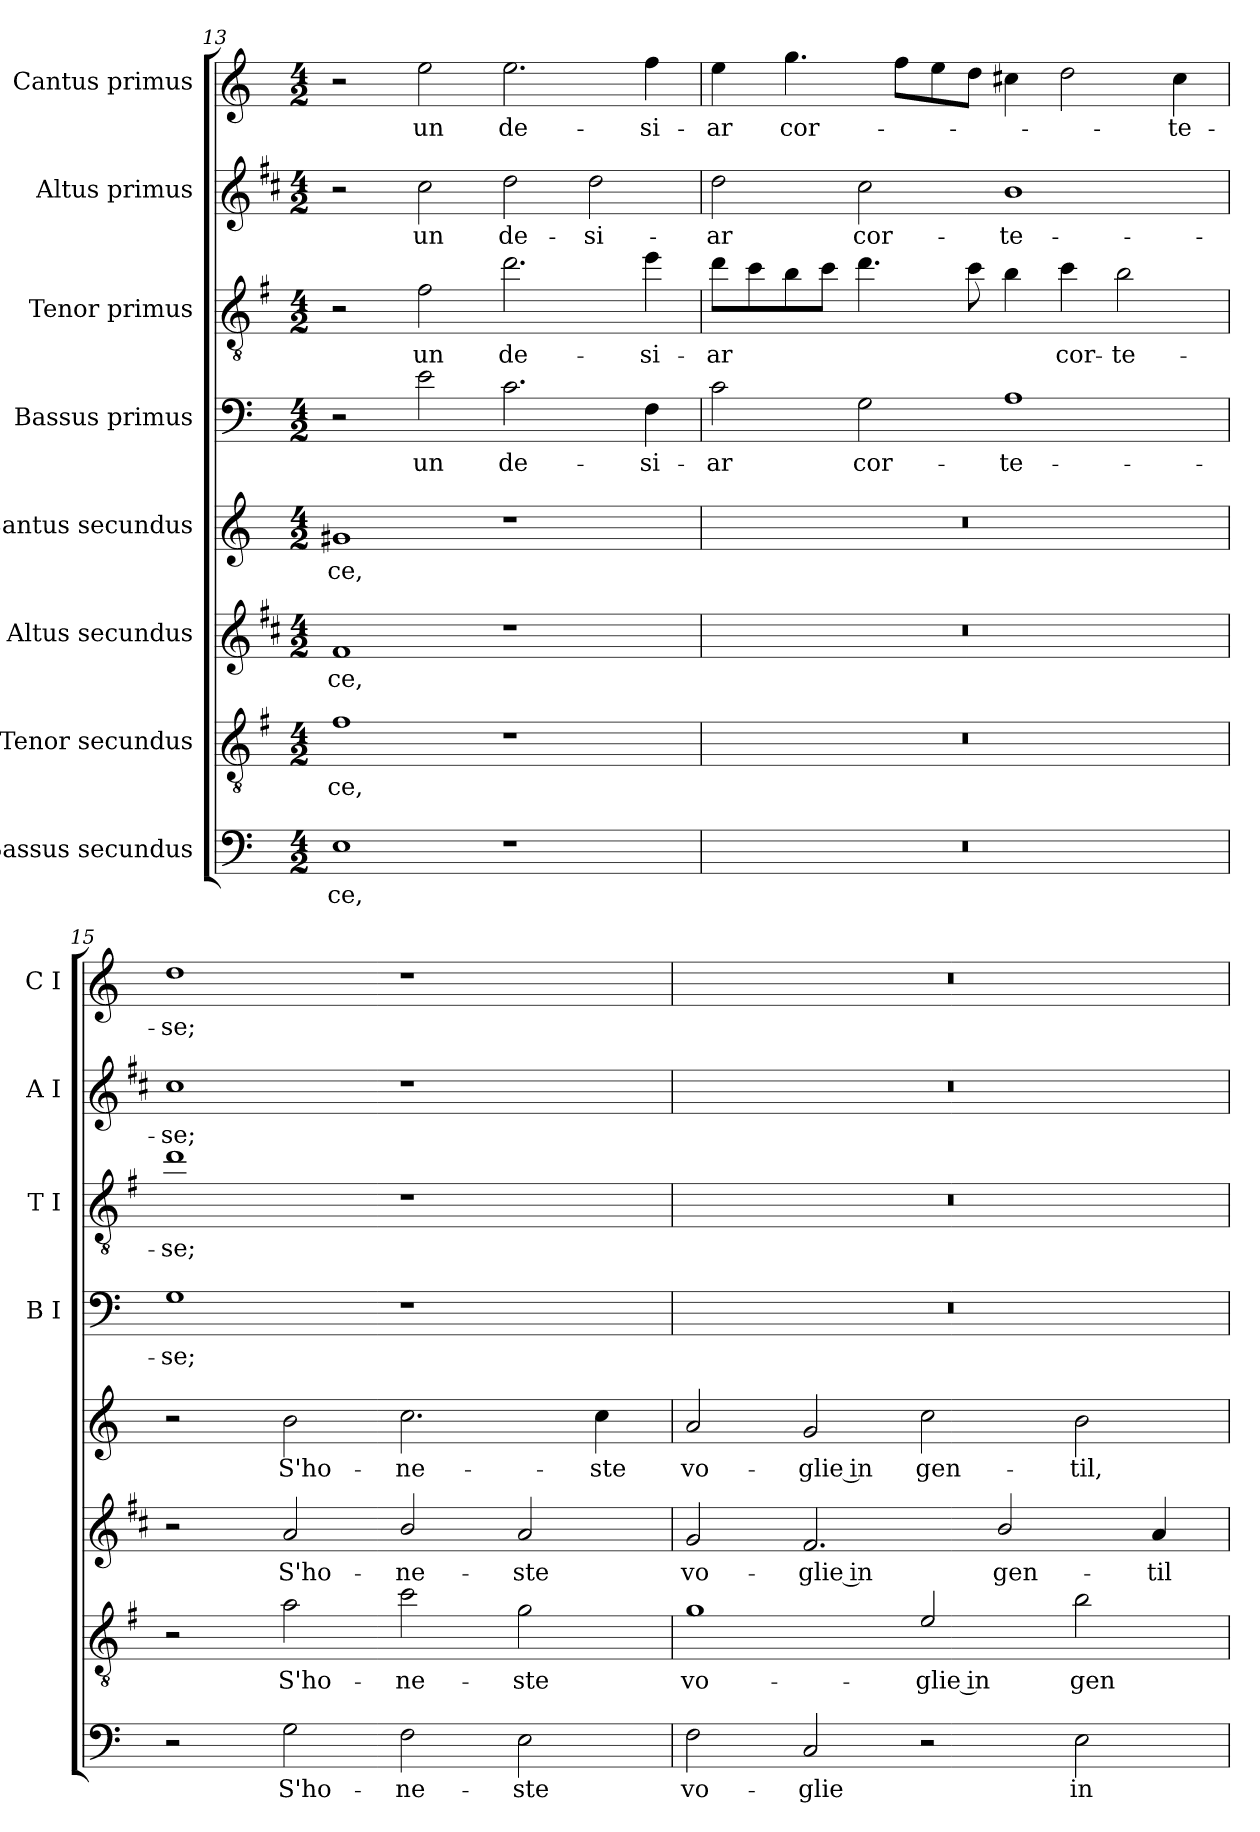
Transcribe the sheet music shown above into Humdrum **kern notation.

**kern	**text	**kern	**text	**kern	**text	**kern	**text	**kern	**text	**kern	**text	**kern	**text	**kern	**text
*part8	*part8	*part7	*part7	*part6	*part6	*part5	*part5	*part4	*part4	*part3	*part3	*part2	*part2	*part1	*part1
*staff8	*staff8	*staff7	*staff7	*staff6	*staff6	*staff5	*staff5	*staff4	*staff4	*staff3	*staff3	*staff2	*staff2	*staff1	*staff1
*I"Bassus secundus	*	*I"Tenor secundus	*	*I"Altus secundus	*	*I"Cantus secundus	*	*I"Bassus primus	*	*I"Tenor primus	*	*I"Altus primus	*	*I"Cantus primus	*
*	*	*	*	*	*	*	*	*I'B I	*	*I'T I	*	*I'A I	*	*I'C I	*
*clefF4	*	*clefGv2	*	*clefG2	*	*clefG2	*	*clefF4	*	*clefGv2	*	*clefG2	*	*clefG2	*
*	*	*ITrd4c7	*	*ITrd1c2	*	*	*	*	*	*ITrd4c7	*	*ITrd1c2	*	*	*
*k[]	*	*k[]	*	*k[]	*	*k[]	*	*k[]	*	*k[]	*	*k[]	*	*k[]	*
*C:	*	*C:	*	*C:	*	*C:	*	*C:	*	*C:	*	*C:	*	*C:	*
*M4/2	*	*M4/2	*	*M4/2	*	*M4/2	*	*M4/2	*	*M4/2	*	*M4/2	*	*M4/2	*
=13	=13	=13	=13	=13	=13	=13	=13	=13	=13	=13	=13	=13	=13	=13	=13
!	!LO:LY:b	!	!LO:LY:b	!	!LO:LY:b	!	!LO:LY:b	!	!	!	!	!	!	!	!
1E	-ce,	1B	-ce,	1e	-ce,	1g#X	-ce,	2r	.	2r	.	2r	.	2r	.
!	!	!	!	!	!	!	!	!	!LO:LY:b	!	!LO:LY:b	!	!LO:LY:b	!	!LO:LY:b
.	.	.	.	.	.	.	.	2e\	un	2B\	un	2b\	un	2ee\	un
!	!	!	!	!	!	!	!	!	!LO:LY:b	!	!LO:LY:b	!	!LO:LY:b	!	!LO:LY:b
1r	.	1r	.	1r	.	1r	.	2.c\	de-	2.g\	de-	2cc\	de-	2.ee\	de-
!	!	!	!	!	!	!	!	!	!	!	!	!	!LO:LY:b	!	!
.	.	.	.	.	.	.	.	.	.	.	.	2cc\	-si-	.	.
!	!	!	!	!	!	!	!	!	!LO:LY:b	!	!LO:LY:b	!	!	!	!LO:LY:b
.	.	.	.	.	.	.	.	4F\	-si-	4a\	-si-	.	.	4ff\	-si-
=14	=14	=14	=14	=14	=14	=14	=14	=14	=14	=14	=14	=14	=14	=14	=14
!	!	!	!	!	!	!	!	!	!LO:LY:b	!	!LO:LY:b	!	!LO:LY:b	!	!LO:LY:b
0r	.	0r	.	0r	.	0r	.	2c\	-ar	8g\L	-ar	2cc\	-ar	4ee\	-ar
.	.	.	.	.	.	.	.	.	.	8f\	.	.	.	.	.
!	!	!	!	!	!	!	!	!	!	!	!	!	!	!	!LO:LY:b
.	.	.	.	.	.	.	.	.	.	8e\	.	.	.	4.gg\	cor-
.	.	.	.	.	.	.	.	.	.	8f\J	.	.	.	.	.
!	!	!	!	!	!	!	!	!	!LO:LY:b	!	!	!	!LO:LY:b	!	!
.	.	.	.	.	.	.	.	2G\	cor-	4.g\	.	2b\	cor-	.	.
.	.	.	.	.	.	.	.	.	.	.	.	.	.	8ff\L	.
.	.	.	.	.	.	.	.	.	.	.	.	.	.	8ee\	.
.	.	.	.	.	.	.	.	.	.	8f\	.	.	.	8dd\J	.
!	!	!	!	!	!	!	!	!	!LO:LY:b	!	!	!	!LO:LY:b	!	!
.	.	.	.	.	.	.	.	1A	-te-	4e\	.	1a	-te-	4cc#X\	.
!	!	!	!	!	!	!	!	!	!	!	!LO:LY:b	!	!	!	!
.	.	.	.	.	.	.	.	.	.	4f\	cor-	.	.	2dd\	.
!	!	!	!	!	!	!	!	!	!	!	!LO:LY:b	!	!	!	!
.	.	.	.	.	.	.	.	.	.	2e\	-te-	.	.	.	.
!	!	!	!	!	!	!	!	!	!	!	!	!	!	!	!LO:LY:b
.	.	.	.	.	.	.	.	.	.	.	.	.	.	4cc#\	-te-
=15	=15	=15	=15	=15	=15	=15	=15	=15	=15	=15	=15	=15	=15	=15	=15
!	!	!	!	!	!	!	!	!	!LO:LY:b	!	!LO:LY:b	!	!LO:LY:b	!	!LO:LY:b
2r	.	2r	.	2r	.	2r	.	1G	-se;	1g	-se;	1b	-se;	1dd	-se;
!	!LO:LY:b	!	!LO:LY:b	!	!LO:LY:b	!	!LO:LY:b	!	!	!	!	!	!	!	!
2G\	S'ho-	2d\	S'ho-	2g/	S'ho-	2b\	S'ho-	.	.	.	.	.	.	.	.
!	!LO:LY:b	!	!LO:LY:b	!	!LO:LY:b	!	!LO:LY:b	!	!	!	!	!	!	!	!
2F\	-ne-	2f\	-ne-	2a/	-ne-	2.cc\	-ne-	1r	.	1r	.	1r	.	1r	.
!	!LO:LY:b	!	!LO:LY:b	!	!LO:LY:b	!	!	!	!	!	!	!	!	!	!
2E\	-ste	2c\	-ste	2g/	-ste	.	.	.	.	.	.	.	.	.	.
!	!	!	!	!	!	!	!LO:LY:b	!	!	!	!	!	!	!	!
.	.	.	.	.	.	4cc\	-ste	.	.	.	.	.	.	.	.
=16	=16	=16	=16	=16	=16	=16	=16	=16	=16	=16	=16	=16	=16	=16	=16
!	!LO:LY:b	!	!LO:LY:b	!	!LO:LY:b	!	!LO:LY:b	!	!	!	!	!	!	!	!
2F\	vo-	1c	vo-	2f/	vo-	2a/	vo-	0r	.	0r	.	0r	.	0r	.
!	!LO:LY:b	!	!	!	!LO:LY:b	!	!LO:LY:b	!	!	!	!	!	!	!	!
2C/	-glie	.	.	2.e/	-glie in	2g/	-glie in	.	.	.	.	.	.	.	.
!	!	!	!LO:LY:b	!	!	!	!LO:LY:b	!	!	!	!	!	!	!	!
2r	.	2A/	-glie in	.	.	2cc\	gen-	.	.	.	.	.	.	.	.
!	!	!	!	!	!LO:LY:b	!	!	!	!	!	!	!	!	!	!
.	.	.	.	2a/	gen-	.	.	.	.	.	.	.	.	.	.
!	!LO:LY:b	!	!LO:LY:b	!	!	!	!LO:LY:b	!	!	!	!	!	!	!	!
2E\	in	2e\	gen-	.	.	2b\	-til,	.	.	.	.	.	.	.	.
!	!	!	!	!	!LO:LY:b	!	!	!	!	!	!	!	!	!	!
.	.	.	.	4g/	-til	.	.	.	.	.	.	.	.	.	.
=	=	=	=	=	=	=	=	=	=	=	=	=	=	=	=
*-	*-	*-	*-	*-	*-	*-	*-	*-	*-	*-	*-	*-	*-	*-	*-
